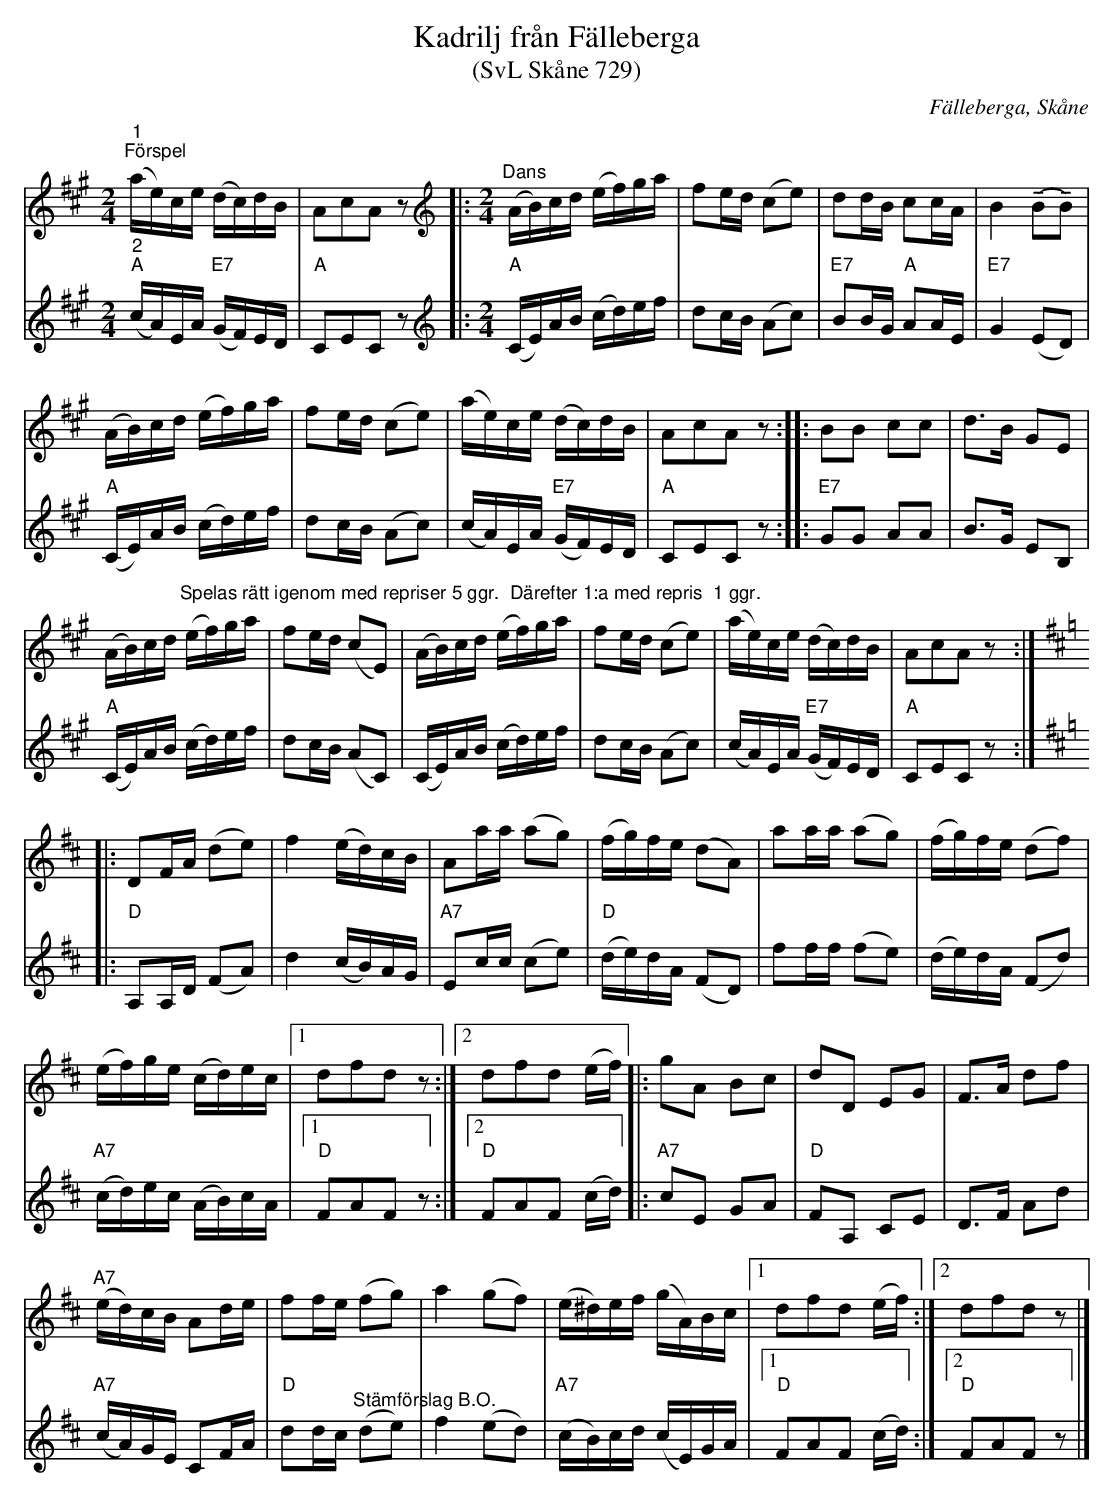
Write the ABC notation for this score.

X:1
T:Kadrilj från Fälleberga
T:(SvL Skåne 729)
O:Fälleberga, Skåne
L:1/16
M:2/4
U:t=tenuto
K:A
V:1
"^1""^Förspel" (ae)ce (dc)dB | A2c2A2 z2 |: [K:A][M:2/4][K:treble]"^Dans" (AB)cd (ef)ga | f2ed (c2e2) | d2dB c2cA | B4 (tB2tB2) |
(AB)cd (ef)ga | f2ed (c2e2) | (ae)ce (dc)dB | A2c2A2 z2 :: B2B2 c2c2 | d2>B2 G2E2 |
(AB)cd "^Spelas rätt igenom med repriser 5 ggr.  Därefter 1:a med repris  1 ggr."(ef)ga | f2ed (c2E2) | (AB)cd (ef)ga | f2ed (c2e2) | (ae)ce (dc)dB | A2c2A2 z2 ::
[K:D] D2FA (d2e2) | f4 (ed)cB | A2aa (a2g2) | (fg)fe (d2A2) | a2aa (a2g2) | (fg)fe (d2f2) |
(ef)ge (cd)ec |1 d2f2d2 z2 :|2 d2f2d2 (ef) |: g2A2 B2c2 | d2D2 E2G2 | F2>A2 d2f2 |
"A7" (ed)cB A2de | f2fe (f2g2) | a4 (g2f2) | (e^d)ef (gA)Bc |1 d2f2d2 (ef) :|2 d2f2d2 z2 |]
V:2
"^2""A" (cA)EA "E7"(GF)ED | "A"C2E2C2 z2 |:[K:A][M:2/4][K:treble] "A"(CE)AB (cd)ef | d2cB (A2c2) | "E7"B2BG "A"A2AE | "E7"G4 (E2D2) |
"A" (CE)AB (cd)ef | d2cB (A2c2) | (cA)EA"E7" (GF)ED |"A" C2E2C2 z2 :: "E7" G2G2 A2A2 | B2>G2 E2B,2 |
"A" (CE)AB (cd)ef | d2cB (A2C2) | (CE)AB (cd)ef | d2cB (A2c2) | (cA)EA"E7" (GF)ED |"A" C2E2C2 z2 ::
[K:D]"D" A,2A,D (F2A2) | d4 (cB)AG |"A7" E2cc (c2e2) | "D" (de)dA (F2D2) | f2ff (f2e2) | (de)dA (F2d2) |
"A7" (cd)ec (AB)cA |1"D" F2A2F2 z2 :|2 "D" F2A2F2 (cd) |:"A7" c2E2 G2A2 |"D" F2A,2 C2E2 | D2>F2 A2d2 |
 "A7" (cA)GE C2FA | "D" d2dc  "^Stämförslag B.O."(d2e2) | f4 (e2d2) |"A7" (cB)cd (cE)GA |1"D" F2A2F2 (cd) :|2 "D"F2A2F2 z2 |]
